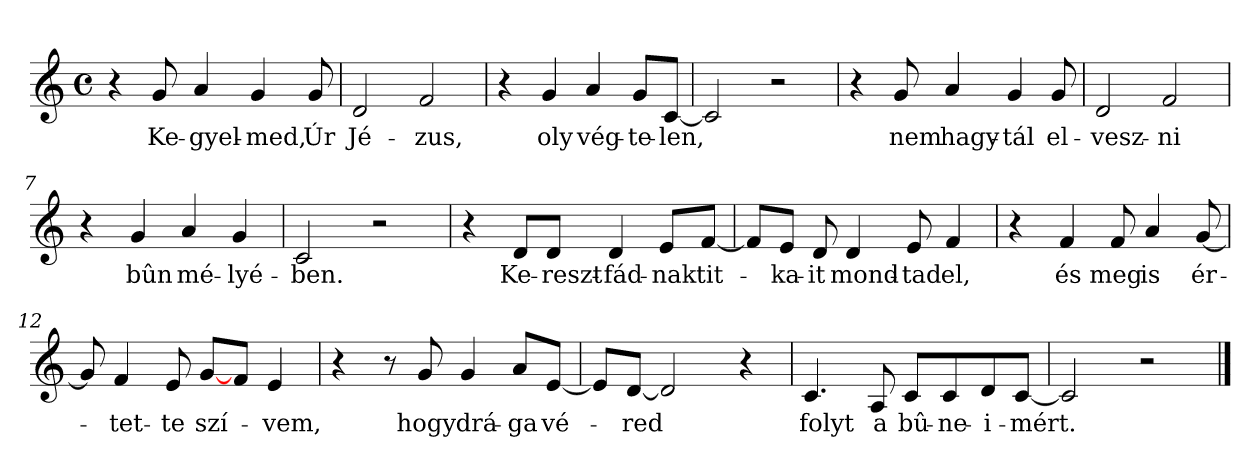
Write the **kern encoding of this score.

**kern	**text
*part1	*part1
*staff1	*staff1
*clefG2	*
*k[]	*
*C:	*
*M4/4	*
*met(c)	*
=1	=1
4r	.
!	!LO:LY:b
8g/	Ke-
!	!LO:LY:b
4a/	-gyel-
!	!LO:LY:b
4g/	-med,
!	!LO:LY:b
8g/	Úr
=2	=2
!	!LO:LY:b
2d/	Jé-
!	!LO:LY:b
2f/	-zus,
=3	=3
4r	.
!	!LO:LY:b
4g/	oly
!	!LO:LY:b
4a/	vég-
!	!LO:LY:b
8g/L	-te-
!	!LO:LY:b
[8c/J	-len,
=4	=4
2c/]	.
2r	.
!!LO:LB:g=z
=5	=5
4r	.
!	!LO:LY:b
8g/	nem
!	!LO:LY:b
4a/	hagy-
!	!LO:LY:b
4g/	-tál
!	!LO:LY:b
8g/	el-
=6	=6
!	!LO:LY:b
2d/	-vesz-
!	!LO:LY:b
2f/	-ni
=7	=7
4r	.
!	!LO:LY:b
4g/	bûn
!	!LO:LY:b
4a/	mé-
!	!LO:LY:b
4g/	-lyé-
=8	=8
!	!LO:LY:b
2c/	-ben.
2r	.
!!LO:LB:g=z
=9	=9
4r	.
!	!LO:LY:b
8d/L	Ke-
!	!LO:LY:b
8d/J	-reszt-
!	!LO:LY:b
4d/	-fád-
!	!LO:LY:b
8e/L	-nak
!	!LO:LY:b
[8f/J	tit-
=10	=10
8f/L]	.
!	!LO:LY:b
8e/J	-ka-
!	!LO:LY:b
8d/	-it
!	!LO:LY:b
4d/	mond-
!	!LO:LY:b
8e/	-tad
!	!LO:LY:b
4f/	el,
=11	=11
4r	.
!	!LO:LY:b
4f/	és
!	!LO:LY:b
8f/	meg
!	!LO:LY:b
4a/	is
!	!LO:LY:b
[8g/	ér-
=12	=12
8g/]	.
!	!LO:LY:b
4f/	-tet-
!	!LO:LY:b
8e/	-te
!	!LO:LY:b
[8g/L	szí-
8f/J	.
!	!LO:LY:b
4e/	-vem,
!!LO:LB:g=z
=13	=13
4r	.
8r	.
!	!LO:LY:b
8g/	hogy
!	!LO:LY:b
4g/	drá-
!	!LO:LY:b
8a/L	-ga
!	!LO:LY:b
[8e/J	vé-
=14	=14
8e/L]	.
!	!LO:LY:b
[8d/J	-red
2d/]	.
4r	.
=15	=15
!	!LO:LY:b
4.c/	folyt
!	!LO:LY:b
8A/	a
!	!LO:LY:b
8c/L	bû-
!	!LO:LY:b
8c/	-ne-
!	!LO:LY:b
8d/	-i-
!	!LO:LY:b
[8c/J	-mért.
=16	=16
2c/]	.
2r	.
==	==
*-	*-
